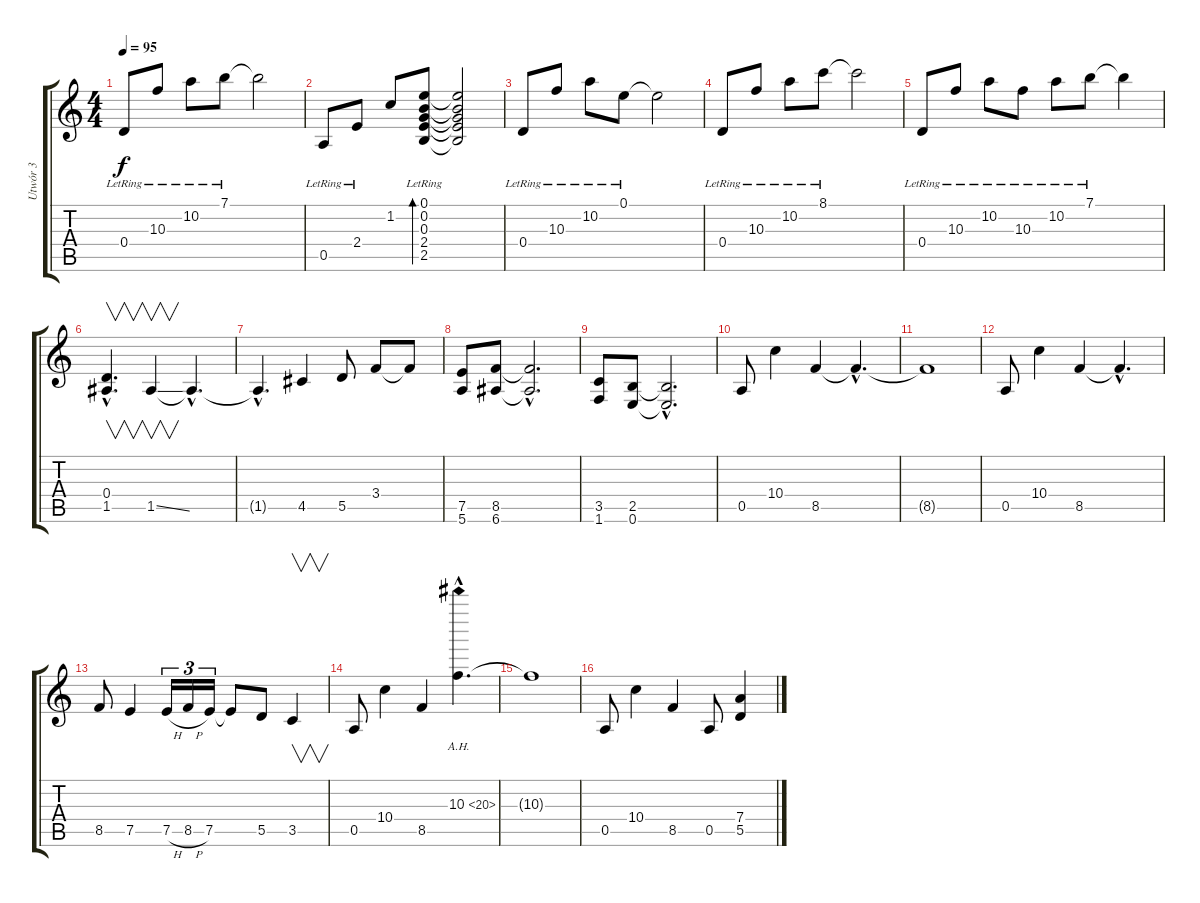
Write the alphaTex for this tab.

\track ("Utwór 3" "Utwór 3") {instrument distortionguitar}
\staff {score tabs}
\tuning (E4 B3 G3 D3 A2 E2) {hide}
\ts (4 4)
\tempo 95
\clef g2
\ks c
0.4{lr}.8{dy f} 10.3{lr}.8 10.2{lr}.8 7.1{lr}.8 7.1{t}.2 |
0.5{lr}.8 2.4{lr}.8 1.2.8 (0.1{lr} 0.2{lr} 0.3{lr} 2.4{lr} 2.5{lr}).8{bd 120} (0.1{t} 0.2{t} 0.3{t} 2.4{t} 2.5{t}).2 |
0.4{lr}.8 10.3{lr}.8 10.2{lr}.8 0.1{lr}.8 0.1{t}.2 |
0.4{lr}.8 10.3{lr}.8 10.2{lr}.8 8.1{lr}.8 8.1{t}.2 |
0.4{lr}.8 10.3{lr}.8 10.2{lr}.8 10.3{lr}.8 10.2{lr}.8 7.1{lr}.8 7.1{t}.4 |
(0.4{hac} 1.5{hac}).4{v d instrument distortionguitar} 1.5{ss}.4{v} 1.5{hac t}.4{d} |
1.5{hac t}.4{d} 4.5.4 5.5.8 3.4.8 3.4{t}.8 |
(7.5 5.6).8 (8.5 6.6).8 (8.5{hac t} 6.6{hac t}).2{d} |
(3.5 1.6).8 (2.5 0.6).8 (2.5{hac t} 0.6{hac t}).2{d} |
0.5.8 10.4.4 8.5.4 8.5{hac t}.4{d} |
8.5{t}.1 |
0.5.8 10.4.4 8.5.4 8.5{hac t}.4{d} |
8.5.8 7.5.4 7.5{h}.16{tu (3 2)} 8.5{h}.16{tu (3 2)} 7.5.16{tu (3 2)} 7.5{t}.8 5.5.8 3.5.4{v} |
0.5.8 10.4.4 8.5.4 10.3{ah 10 hac}.4{d} |
10.3{t}.1 |
0.5.8 10.4.4 8.5.4 0.5.8 (7.4 5.5).4
